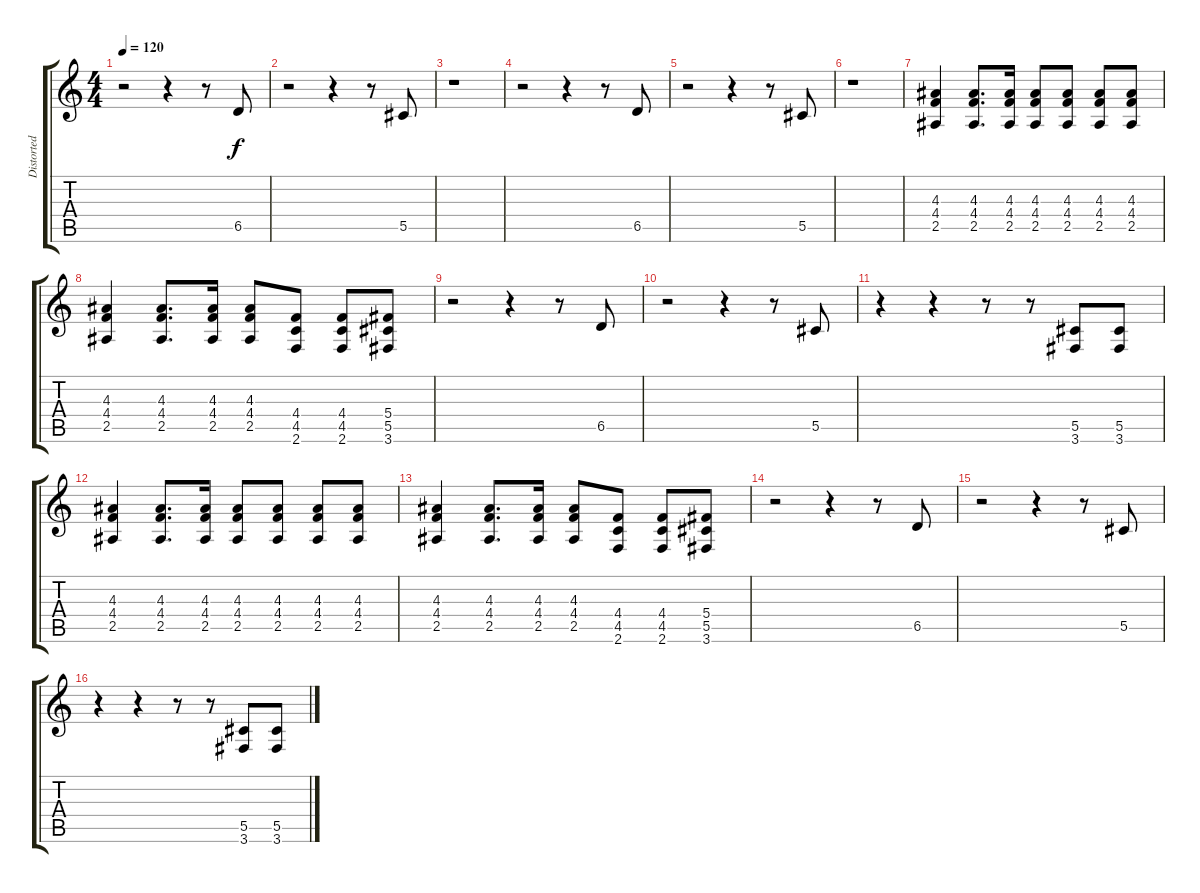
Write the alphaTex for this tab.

\track ("Distorted Guitar" "Distorted ") {instrument overdrivenguitar}
\staff {score tabs}
\tuning (Eb4 Bb3 Gb3 Db3 Ab2 Eb2) {hide}
\ts (4 4)
\tempo 120
\clef g2
\ks c
r.2{dy f instrument electricguitarclean} r.4 r.8 6.5.8 |
r.2{instrument electricguitarclean} r.4 r.8 5.5.8 |
r.1 |
r.2{instrument electricguitarclean} r.4 r.8 6.5.8 |
r.2{instrument electricguitarclean} r.4 r.8 5.5.8 |
r.1 |
(4.3 4.4 2.5).4{instrument overdrivenguitar} (4.3 4.4 2.5).8{d} (4.3 4.4 2.5).16 (4.3 4.4 2.5).8 (4.3 4.4 2.5).8 (4.3 4.4 2.5).8 (4.3 4.4 2.5).8 |
(4.3 4.4 2.5).4 (4.3 4.4 2.5).8{d} (4.3 4.4 2.5).16 (4.3 4.4 2.5).8 (4.4 4.5 2.6).8 (4.4 4.5 2.6).8 (5.4 5.5 3.6).8 |
r.2{instrument electricguitarclean} r.4 r.8 6.5.8 |
r.2{instrument electricguitarclean} r.4 r.8 5.5.8 |
r.4{instrument overdrivenguitar} r.4 r.8 r.8 (5.5 3.6).8 (5.5 3.6).8 |
(4.3 4.4 2.5).4{instrument distortionguitar} (4.3 4.4 2.5).8{d} (4.3 4.4 2.5).16 (4.3 4.4 2.5).8 (4.3 4.4 2.5).8 (4.3 4.4 2.5).8 (4.3 4.4 2.5).8 |
(4.3 4.4 2.5).4 (4.3 4.4 2.5).8{d} (4.3 4.4 2.5).16 (4.3 4.4 2.5).8 (4.4 4.5 2.6).8 (4.4 4.5 2.6).8 (5.4 5.5 3.6).8 |
r.2{instrument electricguitarclean} r.4 r.8 6.5.8 |
r.2{instrument electricguitarclean} r.4 r.8 5.5.8 |
r.4{instrument overdrivenguitar} r.4 r.8 r.8 (5.5 3.6).8 (5.5 3.6).8
